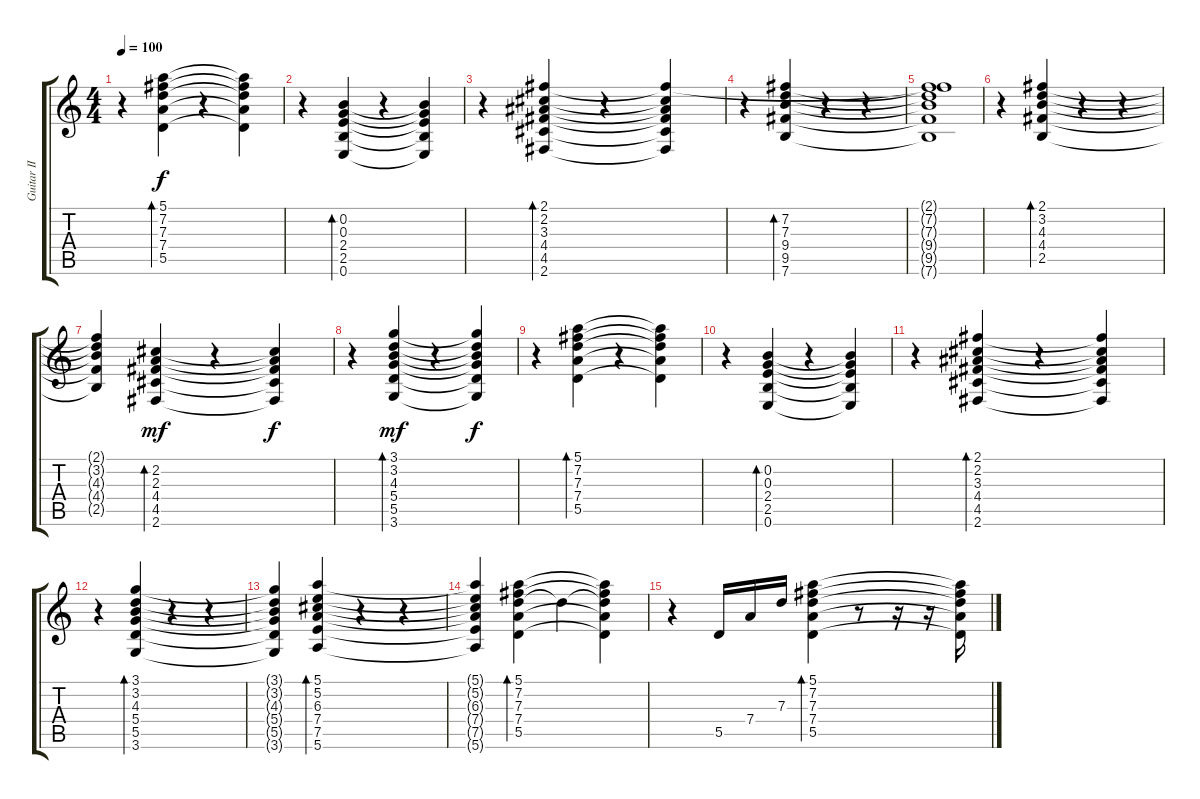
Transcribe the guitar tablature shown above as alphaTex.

\track ("Guitar II" "Guitar II") {instrument electricguitarmuted}
\staff {score tabs}
\tuning (E4 B3 G3 D3 A2 E2) {hide}
\ts (4 4)
\tempo 100
\clef g2
\ks c
r.4{dy f} (5.1 7.2 7.3 7.4 5.5).4{bd 60} r.4 (5.1{t} 7.2{t} 7.3{t} 7.4{t} 5.5{t}).4 |
r.4 (0.2 0.3 2.4 2.5 0.6).4{bd 120} r.4 (0.2{t} 0.3{t} 2.4{t} 2.5{t} 0.6{t}).4 |
r.4 (2.1 2.2 3.3 4.4 4.5 2.6).4{bd 60} r.4 (2.1{t} 2.2{t} 3.3{t} 4.4{t} 4.5{t} 2.6{t}).4 |
r.4 (7.2 7.3 9.4 9.5 7.6).4{bd 60} r.4 r.4 |
(2.1{t} 7.2{t} 7.3{t} 9.4{t} 9.5{t} 7.6{t}).1 |
r.4 (2.1 3.2 4.3 4.4 2.5).4{bd 60} r.4 r.4 |
(2.1{t} 3.2{t} 4.3{t} 4.4{t} 2.5{t}).4 (2.2 2.3 4.4 4.5 2.6).4{bd 60 dy mf} r.4 (2.2{t} 2.3{t} 4.4{t} 4.5{t} 2.6{t}).4{dy f} |
r.4 (3.1 3.2 4.3 5.4 5.5 3.6).4{bd 60 dy mf} r.4 (3.1{t} 3.2{t} 4.3{t} 5.4{t} 5.5{t} 3.6{t}).4{dy f} |
r.4 (5.1 7.2 7.3 7.4 5.5).4{bd 60} r.4 (5.1{t} 7.2{t} 7.3{t} 7.4{t} 5.5{t}).4 |
r.4 (0.2 0.3 2.4 2.5 0.6).4{bd 60} r.4 (0.2{t} 0.3{t} 2.4{t} 2.5{t} 0.6{t}).4 |
r.4 (2.1 2.2 3.3 4.4 4.5 2.6).4{bd 60} r.4 (2.1{t} 2.2{t} 3.3{t} 4.4{t} 4.5{t} 2.6{t}).4 |
r.4 (3.1 3.2 4.3 5.4 5.5 3.6).4{bd 60} r.4 r.4 |
(3.1{t} 3.2{t} 4.3{t} 5.4{t} 5.5{t} 3.6{t}).4 (5.1 5.2 6.3 7.4 7.5 5.6).4{bd 60} r.4 r.4 |
(5.1{t} 5.2{t} 6.3{t} 7.4{t} 7.5{t} 5.6{t}).4 (5.1 7.2 7.3 7.4 5.5).4{bd 60} 7.3{t}.4 (5.1{t} 7.2{t} 7.3{t} 7.4{t} 5.5{t}).4 |
r.4 5.5.16 7.4.16 7.3.16 (5.1 7.2 7.3 7.4 5.5).4{bd 120} r.8 r.16 r.16 (5.1{t} 7.2{t} 7.3{t} 7.4{t} 5.5{t}).16
